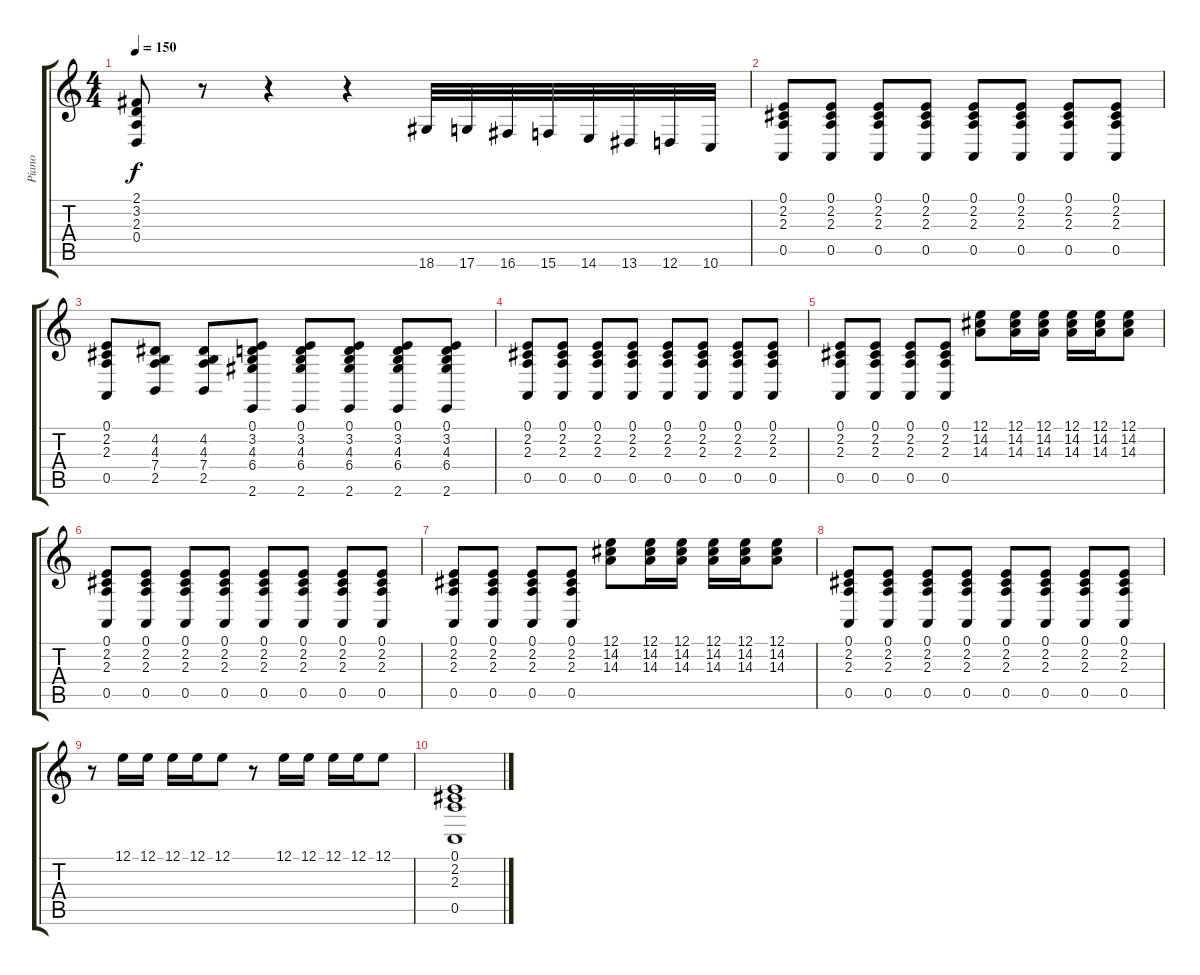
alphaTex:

\track ("Piano" "Piano") {instrument acousticgrandpiano}
\staff {score tabs}
\tuning (E4 B3 G3 D3 A2 D2) {hide}
\ts (4 4)
\tempo 150
\clef g2
\ks c
(2.1 3.2 2.3 0.4).8{dy f} r.8 r.4 r.4 18.6.32 17.6.32 16.6.32 15.6.32 14.6.32 13.6.32 12.6.32 10.6.32 |
(0.1 2.2 2.3 0.5).8 (0.1 2.2 2.3 0.5).8 (0.1 2.2 2.3 0.5).8 (0.1 2.2 2.3 0.5).8 (0.1 2.2 2.3 0.5).8 (0.1 2.2 2.3 0.5).8 (0.1 2.2 2.3 0.5).8 (0.1 2.2 2.3 0.5).8 |
(0.1 2.2 2.3 0.5).8 (4.2 4.3 7.4 2.5).8 (4.2 4.3 7.4 2.5).8 (0.1 3.2 4.3 6.4 2.6).8 (0.1 3.2 4.3 6.4 2.6).8 (0.1 3.2 4.3 6.4 2.6).8 (0.1 3.2 4.3 6.4 2.6).8 (0.1 3.2 4.3 6.4 2.6).8 |
(0.1 2.2 2.3 0.5).8 (0.1 2.2 2.3 0.5).8 (0.1 2.2 2.3 0.5).8 (0.1 2.2 2.3 0.5).8 (0.1 2.2 2.3 0.5).8 (0.1 2.2 2.3 0.5).8 (0.1 2.2 2.3 0.5).8 (0.1 2.2 2.3 0.5).8 |
(0.1 2.2 2.3 0.5).8 (0.1 2.2 2.3 0.5).8 (0.1 2.2 2.3 0.5).8 (0.1 2.2 2.3 0.5).8 (12.1 14.2 14.3).8 (12.1 14.2 14.3).16 (12.1 14.2 14.3).16 (12.1 14.2 14.3).16 (12.1 14.2 14.3).16 (12.1 14.2 14.3).8 |
(0.1 2.2 2.3 0.5).8 (0.1 2.2 2.3 0.5).8 (0.1 2.2 2.3 0.5).8 (0.1 2.2 2.3 0.5).8 (0.1 2.2 2.3 0.5).8 (0.1 2.2 2.3 0.5).8 (0.1 2.2 2.3 0.5).8 (0.1 2.2 2.3 0.5).8 |
(0.1 2.2 2.3 0.5).8 (0.1 2.2 2.3 0.5).8 (0.1 2.2 2.3 0.5).8 (0.1 2.2 2.3 0.5).8 (12.1 14.2 14.3).8 (12.1 14.2 14.3).16 (12.1 14.2 14.3).16 (12.1 14.2 14.3).16 (12.1 14.2 14.3).16 (12.1 14.2 14.3).8 |
(0.1 2.2 2.3 0.5).8 (0.1 2.2 2.3 0.5).8 (0.1 2.2 2.3 0.5).8 (0.1 2.2 2.3 0.5).8 (0.1 2.2 2.3 0.5).8 (0.1 2.2 2.3 0.5).8 (0.1 2.2 2.3 0.5).8 (0.1 2.2 2.3 0.5).8 |
r.8 12.1.16 12.1.16 12.1.16 12.1.16 12.1.8 r.8 12.1.16 12.1.16 12.1.16 12.1.16 12.1.8 |
(0.1 2.2 2.3 0.5).1
